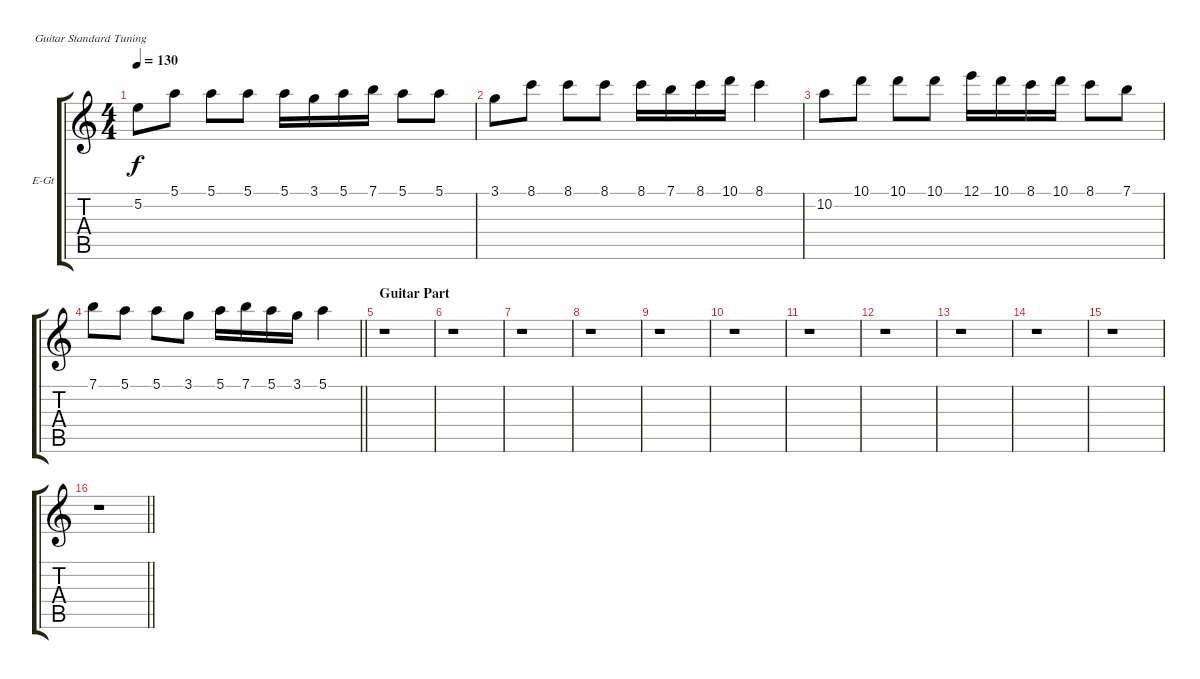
\bracketExtendMode groupsimilarinstruments
\firstSystemTrackNameOrientation horizontal
\otherSystemsTrackNameOrientation horizontal
\track ("Electric Guitar" "E-Gt") {instrument overdrivenguitar}
\staff {score tabs}
\tuning (E4 B3 G3 D3 A2 E2)
\ts (4 4)
\tempo 130
\clef g2
\scale
0.333333
\ks c
5.2.8{dy f} 5.1.8 5.1.8 5.1.8 5.1.16 3.1.16 5.1.16 7.1.16 5.1.8 5.1.8 |
\scale
0.333333 3.1.8 8.1.8 8.1.8 8.1.8 8.1.16 7.1.16 8.1.16 10.1.16 8.1.4 |
\scale
0.333333 10.2.8 10.1.8 10.1.8 10.1.8 12.1.16 10.1.16 8.1.16 10.1.16 8.1.8 7.1.8 |
\scale
0.333333
\barLineRight lightlight
7.1.8 5.1.8 5.1.8 3.1.8 5.1.16 7.1.16 5.1.16 3.1.16 5.1.4 |
\section ("" "Guitar Part")
\scale
0.333333 r.1 |
\scale
0.333333 r.1 |
\scale
0.333333 r.1 |
\scale
0.333333 r.1 |
\scale
0.333333 r.1 |
\scale
0.333333 r.1 |
\scale
0.333333 r.1 |
\scale
0.333333 r.1 |
\scale
0.333333 r.1 |
\scale
0.333333 r.1 |
\scale
0.333333 r.1 |
\scale
0.333333
\barLineRight lightlight
r.1
